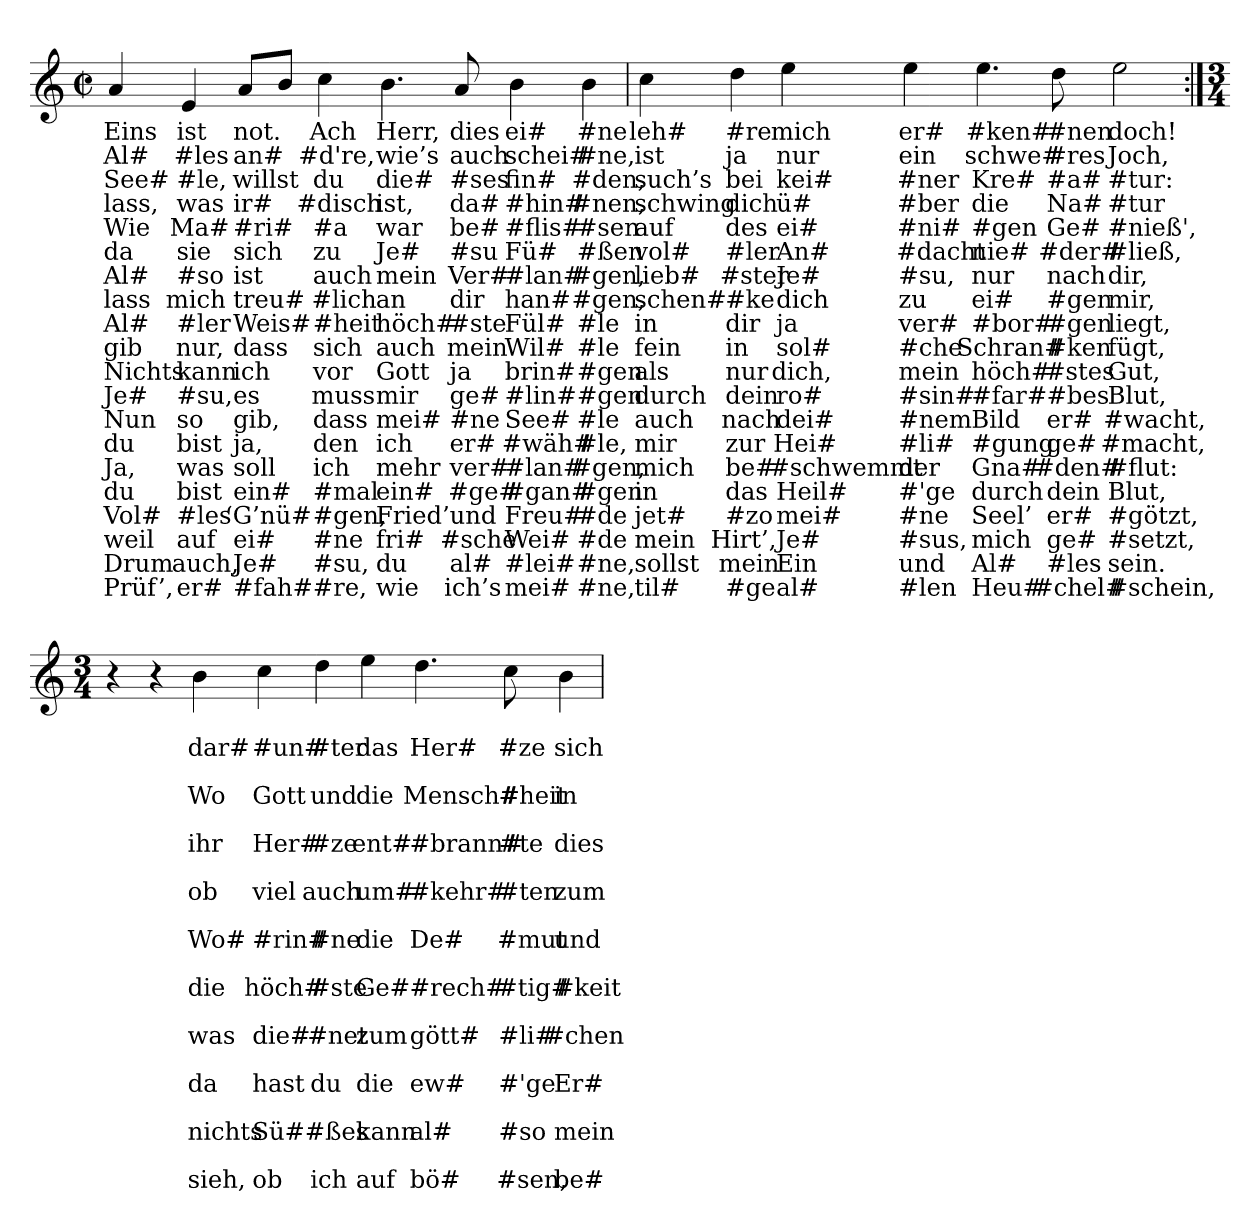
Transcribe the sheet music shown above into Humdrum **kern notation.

**kern	**text	**text	**text	**text	**text	**text	**text	**text	**text	**text	**text	**text	**text	**text	**text	**text	**text	**text	**text	**text
*part1	*part1	*part1	*part1	*part1	*part1	*part1	*part1	*part1	*part1	*part1	*part1	*part1	*part1	*part1	*part1	*part1	*part1	*part1	*part1	*part1
*staff1	*staff1	*staff1	*staff1	*staff1	*staff1	*staff1	*staff1	*staff1	*staff1	*staff1	*staff1	*staff1	*staff1	*staff1	*staff1	*staff1	*staff1	*staff1	*staff1	*staff1
*clefG2	*	*	*	*	*	*	*	*	*	*	*	*	*	*	*	*	*	*	*	*
*M4/4	*	*	*	*	*	*	*	*	*	*	*	*	*	*	*	*	*	*	*	*
*met(c|)	*	*	*	*	*	*	*	*	*	*	*	*	*	*	*	*	*	*	*	*
=	=	=	=	=	=	=	=	=	=	=	=	=	=	=	=	=	=	=	=	=
4a	Eins	Al#	See#	lass,	Wie	da	Al#	lass	Al#	gib	Nichts	Je#	Nun	du	Ja,	du	Vol#	weil	Drum	Prüf’,
4e	ist	#les	#le,	was	Ma#	sie	#so	mich	#ler	nur,	kann	#su,	so	bist	was	bist	#les	auf	auch,	er#
8aL	not.	an#	willst	ir#	#ri#	sich	ist	treu#	Weis#	dass	ich	es	gib,	ja,	soll	ein#	‘G’nü#	ei#	Je#	#fah#
8bJ	.	.	.	.	.	.	.	.	.	.	.	.	.	.	.	.	.	.	.	.
4cc	Ach	#d're,	du	#disch	#a	zu	auch	#lich	#heit	sich	vor	muss	dass	den	ich	#mal	#gen,	#ne	#su,	#re,
4.b	Herr,	wie’s	die#	ist,	war	Je#	mein	an	höch#	auch	Gott	mir	mei#	ich	mehr	ein#	Fried’	fri#	du	wie
8a	dies	auch	#ses	da#	be#	#su	Ver#	dir	#ste	mein	ja	ge#	#ne	er#	ver#	#ge#	und	#sche	al#	ich’s
4b	ei#	schei#	fin#	#hin#	#flis#	Fü#	#lan#	han#	Fül#	Wil#	brin#	#lin#	See#	#wäh#	#lan#	#gan#	Freu#	Wei#	#lei#	mei#
4b	#ne	#ne,	#den,	#nen,	#sen	#ßen	#gen,	#gen,	#le	#le	#gen	#gen	#le	#le,	#gen,	#gen	#de	#de	#ne,	#ne,
=	=	=	=	=	=	=	=	=	=	=	=	=	=	=	=	=	=	=	=	=
4cc	leh#	ist	such’s	schwing	auf	vol#	lieb#	schen#	in	fein	als	durch	auch	mir	mich	in	jet#	mein	sollst	til#
4dd	#re	ja	bei	dich	des	#ler	#ster	#ke	dir	in	nur	dein	nach	zur	be#	das	#zo	Hirt’,	mein	#ge
4ee	mich	nur	kei#	ü#	ei#	An#	Je#	dich	ja	sol#	dich,	ro#	dei#	Hei#	#schwemmt	Heil#	mei#	Je#	Ein	al#
4ee	er#	ein	#ner	#ber	#ni#	#dacht	#su,	zu	ver#	#che	mein	#sin#	#nem	#li#	der	#'ge	#ne	#sus,	und	#len
4.ee	#ken#	schwe#	Kre#	die	#gen	nie#	nur	ei#	#bor#	Schran#	höch#	#far#	Bild	#gung	Gna#	durch	Seel’	mich	Al#	Heu#
8dd	#nen	#res	#a#	Na#	Ge#	#der#	nach	#gen	#gen	#ken	#stes	#bes	er#	ge#	#den#	dein	er#	ge#	#les	#chel#
2ee	doch!	Joch,	#tur:	#tur	#nieß',	#ließ,	dir,	mir,	liegt,	fügt,	Gut,	Blut,	#wacht,	#macht,	#flut:	Blut,	#götzt,	#setzt,	sein.	#schein,
=:|!	=:|!	=:|!	=:|!	=:|!	=:|!	=:|!	=:|!	=:|!	=:|!	=:|!	=:|!	=:|!	=:|!	=:|!	=:|!	=:|!	=:|!	=:|!	=:|!	=:|!
*M3/4	*	*	*	*	*	*	*	*	*	*	*	*	*	*	*	*	*	*	*	*
4r	.	.	.	.	.	.	.	.	.	.	.	.	.	.	.	.	.	.	.	.
4r	.	.	.	.	.	.	.	.	.	.	.	.	.	.	.	.	.	.	.	.
4b	.	dar#	.	Wo	.	ihr	.	ob	.	Wo#	.	die	.	was	.	da	.	nichts	.	sieh,
4cc	.	#un#	.	Gott	.	Her#	.	viel	.	#rin#	.	höch#	.	die#	.	hast	.	Sü#	.	ob
4dd	.	#ter	.	und	.	#ze	.	auch	.	#ne	.	#ste	.	#net	.	du	.	#ßes	.	ich
4ee	.	das	.	die	.	ent#	.	um#	.	die	.	Ge#	.	zum	.	die	.	kann	.	auf
4.dd	.	Her#	.	Mensch#	.	#brann#	.	#kehr#	.	De#	.	#rech#	.	gött#	.	ew#	.	al#	.	bö#
8cc	.	#ze	.	#heit	.	#te	.	#ten	.	#mut	.	#tig#	.	#li#	.	#'ge	.	#so	.	#sen,
4b	.	sich	.	in	.	dies	.	zum	.	und	.	#keit	.	#chen	.	Er#	.	mein	.	be#
=	=	=	=	=	=	=	=	=	=	=	=	=	=	=	=	=	=	=	=	=
*-	*-	*-	*-	*-	*-	*-	*-	*-	*-	*-	*-	*-	*-	*-	*-	*-	*-	*-	*-	*-
